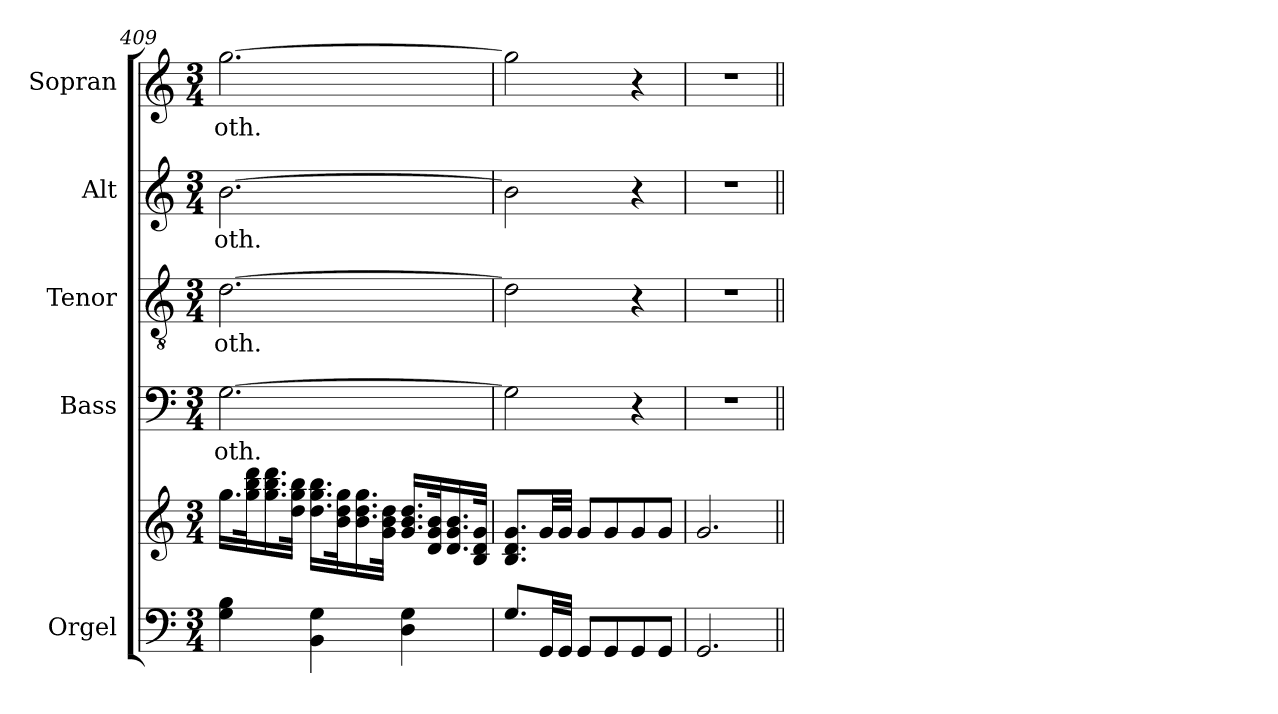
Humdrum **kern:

**kern	**kern	**kern	**text	**kern	**text	**kern	**text	**kern	**text
*part5	*part5	*part4	*part4	*part3	*part3	*part2	*part2	*part1	*part1
*staff6	*staff5	*staff4	*staff4	*staff3	*staff3	*staff2	*staff2	*staff1	*staff1
*I"Orgel	*	*I"Bass	*	*I"Tenor	*	*I"Alt	*	*I"Sopran	*
*I'Org.	*	*I'B	*	*I'T	*	*I'A	*	*I'S	*
*clefF4	*clefG2	*clefF4	*	*clefGv2	*	*clefG2	*	*clefG2	*
*k[]	*k[]	*k[]	*	*k[]	*	*k[]	*	*k[]	*
*C:	*C:	*C:	*	*C:	*	*C:	*	*C:	*
*M3/4	*M3/4	*M3/4	*	*M3/4	*	*M3/4	*	*M3/4	*
=409	=409	=409	=409	=409	=409	=409	=409	=409	=409
!	!	!	!LO:LY:b	!	!LO:LY:b	!	!LO:LY:b	!	!LO:LY:b
4G\ 4B\	16.gg\LL	[2.G\	-oth.	[2.d\	-oth.	[2.b\	-oth.	[2.gg\	-oth.
.	32gg\ 32bb\ 32ddd\k	.	.	.	.	.	.	.	.
.	16.gg\ 16.bb\ 16.ddd\	.	.	.	.	.	.	.	.
.	32dd\ 32gg\ 32bb\JJk	.	.	.	.	.	.	.	.
4BB\ 4G\	16.dd\ 16.gg\ 16.bb\LL	.	.	.	.	.	.	.	.
.	32b\ 32dd\ 32gg\k	.	.	.	.	.	.	.	.
.	16.b\ 16.dd\ 16.gg\	.	.	.	.	.	.	.	.
.	32g\ 32b\ 32dd\JJk	.	.	.	.	.	.	.	.
4D\ 4G\	16.g/ 16.b/ 16.dd/LL	.	.	.	.	.	.	.	.
.	32d/ 32g/ 32b/k	.	.	.	.	.	.	.	.
.	16.d/ 16.g/ 16.b/	.	.	.	.	.	.	.	.
.	32B/ 32d/ 32g/JJk	.	.	.	.	.	.	.	.
!!LO:LB:g=z
=410	=410	=410	=410	=410	=410	=410	=410	=410	=410
8.G/L	8.B/ 8.d/ 8.g/L	2G\]	.	2d\]	.	2b\]	.	2gg\]	.
32GG/LL	32g/LL	.	.	.	.	.	.	.	.
32GG/JJJ	32g/JJJ	.	.	.	.	.	.	.	.
8GG/L	8g/L	.	.	.	.	.	.	.	.
8GG/	8g/	.	.	.	.	.	.	.	.
8GG/	8g/	4r	.	4r	.	4r	.	4r	.
8GG/J	8g/J	.	.	.	.	.	.	.	.
=411	=411	=411	=411	=411	=411	=411	=411	=411	=411
2.GG/	2.g/	2.r	.	2.r	.	2.r	.	2.r	.
=||	=||	=||	=||	=||	=||	=||	=||	=||	=||
*-	*-	*-	*-	*-	*-	*-	*-	*-	*-
